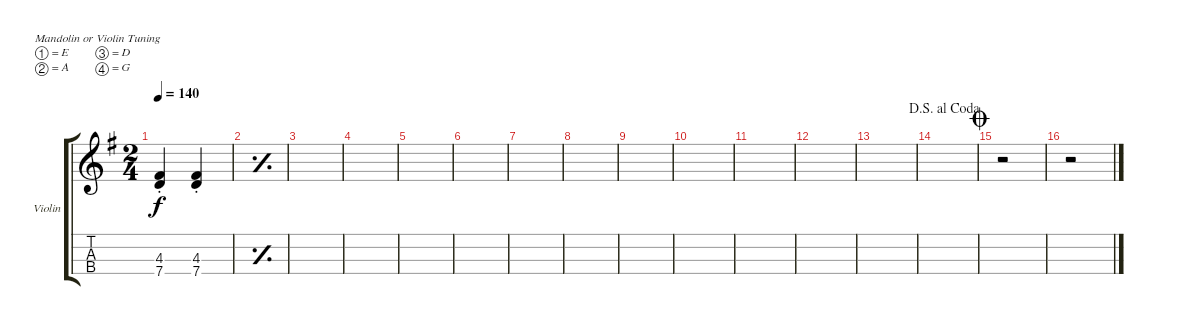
\defaultSystemsLayout 4
\bracketExtendMode groupsimilarinstruments
\firstSystemTrackNameOrientation horizontal
\otherSystemsTrackNameOrientation horizontal
\track ("Violin" "Violin") {instrument violin}
\staff {score tabs}
\tuning (E5 A4 D4 G3)
\ts (2 4)
\tempo 140
\clef g2
\ks g
(4.3{st} 7.4{st}).4{dy f} (4.3{st} 7.4{st}).4 |
\simile simple
|
|
|
\simile none
|
|
|
|
|
|
|
|
|
\jump dalsegnoalcoda
|
\jump coda
r.2 |
r.2
